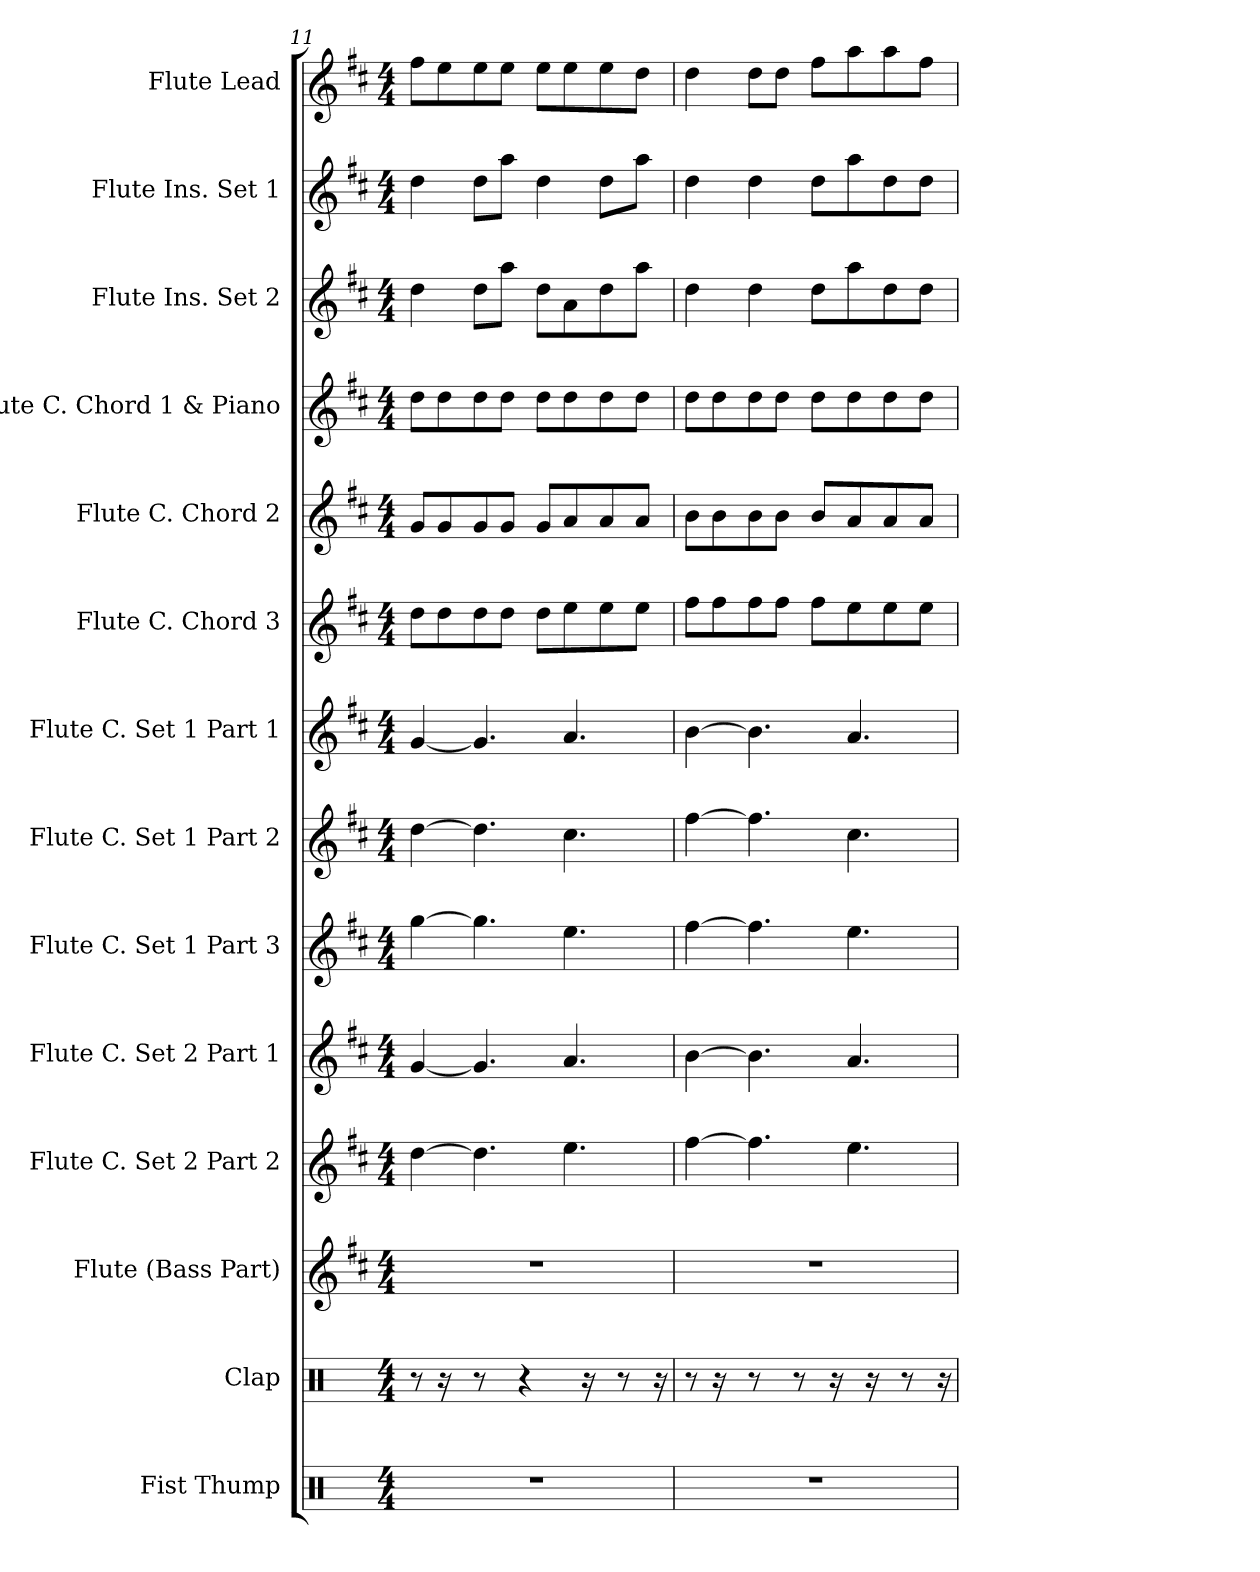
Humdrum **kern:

**kern	**kern	**kern	**kern	**kern	**kern	**kern	**kern	**kern	**kern	**kern	**kern	**kern	**kern
*part14	*part13	*part12	*part11	*part10	*part9	*part8	*part7	*part6	*part5	*part4	*part3	*part2	*part1
*staff14	*staff13	*staff12	*staff11	*staff10	*staff9	*staff8	*staff7	*staff6	*staff5	*staff4	*staff3	*staff2	*staff1
*I"Fist Thump	*I"Clap	*I"Flute (Bass Part)	*I"Flute C. Set 2 Part 2	*I"Flute C. Set 2 Part 1	*I"Flute C. Set 1 Part 3	*I"Flute C. Set 1 Part 2	*I"Flute C. Set 1 Part 1	*I"Flute C. Chord 3	*I"Flute C. Chord 2	*I"Flute C. Chord 1 &amp; Piano	*I"Flute Ins. Set 2	*I"Flute Ins. Set 1	*I"Flute Lead
*I'F.T.	*I'C.	*I'Fl. (BP)	*I'Fl. CS2 P2	*I'Fl. CS2 P1	*I'Fl. CS1 P3	*I'Fl. CS1 P2	*I'Fl. CS1 P1	*I'Fl. CC3	*I'Fl. CC2	*I'Fl. CC1 &amp; P	*I'Fl. IS2	*I'Fl. IS1	*I'Fl. Le.
*clefX	*clefX	*clefG2	*clefG2	*clefG2	*clefG2	*clefG2	*clefG2	*clefG2	*clefG2	*clefG2	*clefG2	*clefG2	*clefG2
*k[]	*k[]	*k[f#c#]	*k[f#c#]	*k[f#c#]	*k[f#c#]	*k[f#c#]	*k[f#c#]	*k[f#c#]	*k[f#c#]	*k[f#c#]	*k[f#c#]	*k[f#c#]	*k[f#c#]
*M4/4	*M4/4	*M4/4	*M4/4	*M4/4	*M4/4	*M4/4	*M4/4	*M4/4	*M4/4	*M4/4	*M4/4	*M4/4	*M4/4
=11	=11	=11	=11	=11	=11	=11	=11	=11	=11	=11	=11	=11	=11
1r	8r	1r	[4dd\	[4g/	[4gg\	[4dd\	[4g/	8dd\L	8g/L	8dd\L	4dd\	4dd\	8ff#\L
.	16r	.	.	.	.	.	.	8dd\	8g/	8dd\	.	.	8ee\
.	16R/	.	.	.	.	.	.	.	.	.	.	.	.
.	8r	.	4.dd\]	4.g/]	4.gg\]	4.dd\]	4.g/]	8dd\	8g/	8dd\	8dd\L	8dd\L	8ee\
.	16R/	.	.	.	.	.	.	8dd\J	8g/J	8dd\J	8aa\J	8aa\J	8ee\J
.	4r	.	.	.	.	.	.	.	.	.	.	.	.
.	.	.	.	.	.	.	.	8dd\L	8g/L	8dd\L	8dd\L	4dd\	8ee\L
.	.	.	4.ee\	4.a/	4.ee\	4.cc#\	4.a/	8ee\	8a/	8dd\	8a\	.	8ee\
.	16r	.	.	.	.	.	.	.	.	.	.	.	.
.	16R/	.	.	.	.	.	.	8ee\	8a/	8dd\	8dd\	8dd\L	8ee\
.	8r	.	.	.	.	.	.	.	.	.	.	.	.
.	.	.	.	.	.	.	.	8ee\J	8a/J	8dd\J	8aa\J	8aa\J	8dd\J
.	16r	.	.	.	.	.	.	.	.	.	.	.	.
!!LO:PB:g=z
=12	=12	=12	=12	=12	=12	=12	=12	=12	=12	=12	=12	=12	=12
1r	8r	1r	[4ff#\	[4b\	[4ff#\	[4ff#\	[4b\	8ff#\L	8b\L	8dd\L	4dd\	4dd\	4dd\
.	16r	.	.	.	.	.	.	8ff#\	8b\	8dd\	.	.	.
.	16R/	.	.	.	.	.	.	.	.	.	.	.	.
.	8r	.	4.ff#\]	4.b\]	4.ff#\]	4.ff#\]	4.b\]	8ff#\	8b\	8dd\	4dd\	4dd\	8dd\L
.	16R/	.	.	.	.	.	.	8ff#\J	8b\J	8dd\J	.	.	8dd\J
.	8r	.	.	.	.	.	.	.	.	.	.	.	.
.	.	.	.	.	.	.	.	8ff#\L	8b/L	8dd\L	8dd\L	8dd\L	8ff#\L
.	16r	.	.	.	.	.	.	.	.	.	.	.	.
.	16R/	.	4.ee\	4.a/	4.ee\	4.cc#\	4.a/	8ee\	8a/	8dd\	8aa\	8aa\	8aa\
.	16r	.	.	.	.	.	.	.	.	.	.	.	.
.	16R/	.	.	.	.	.	.	8ee\	8a/	8dd\	8dd\	8dd\	8aa\
.	8r	.	.	.	.	.	.	.	.	.	.	.	.
.	.	.	.	.	.	.	.	8ee\J	8a/J	8dd\J	8dd\J	8dd\J	8ff#\J
.	16r	.	.	.	.	.	.	.	.	.	.	.	.
=	=	=	=	=	=	=	=	=	=	=	=	=	=
*-	*-	*-	*-	*-	*-	*-	*-	*-	*-	*-	*-	*-	*-
